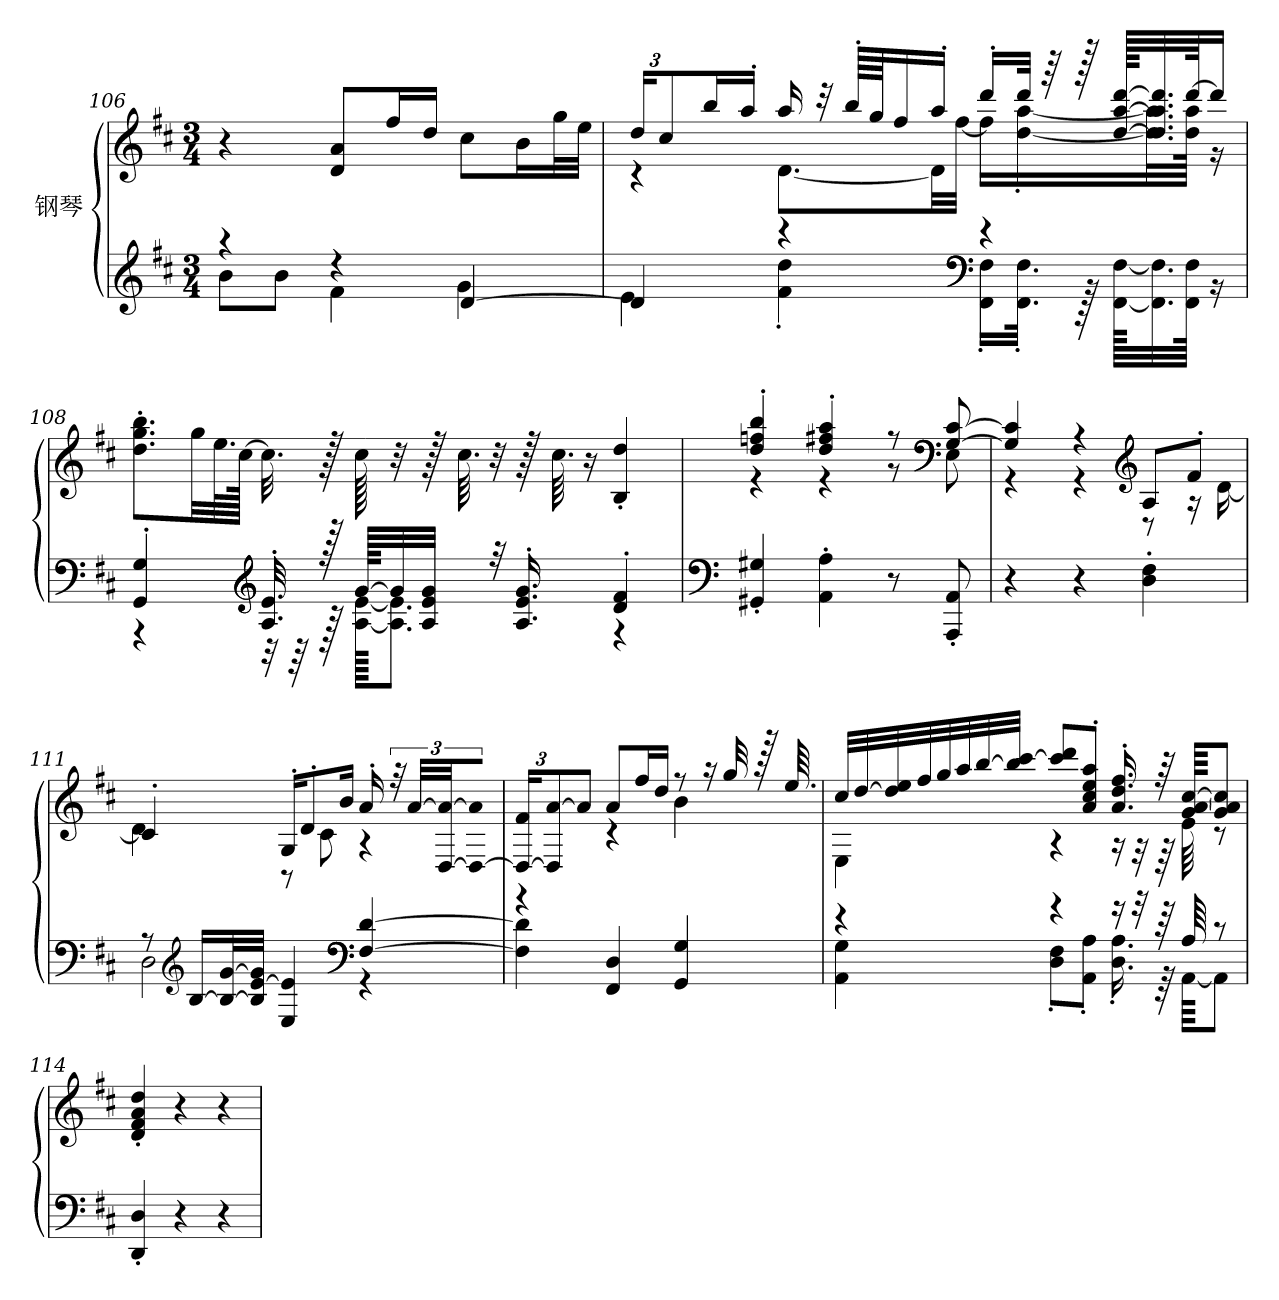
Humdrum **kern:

**kern	**kern
*part1	*part1
*staff2	*staff1
*I"钢琴	*
!!LO:LB:g=z
*clefG2	*clefG2
*k[f#c#]	*k[f#c#]
*M3/4	*M3/4
=106	=106
*^	*
4r	8b\L	4r
.	8b\J	.
4r	4f#\	8d/ 8a/L
.	.	16ff#/L
.	.	16dd/JJ
[4d/	4g\	8cc#\L
.	.	16b\L
.	.	32gg\L
.	.	32ee\JJJ
=107	=107	=107
*	*	*Xbrackettup
*	*	*^
4d/]	4e\	24dd/KL	4r
.	.	12cc#/	.
.	.	16bb/L	.
.	.	16aa'/JJ	.
4r	4f#\' 4dd\'	16aa/	[8.d\L
.	.	32r	.
.	.	64bb'/LLLL	.
.	.	64gg/JJ	.
.	.	16ff#/	.
.	.	16aa'/JJ	32d\LL]
.	.	.	[32ff#\JJJ
*clefF4	*	*	*
4r	16FF#\' 16F#\'LL	16ddd'/LL	16ff#\LL]
.	32.FF#\' 32.F#\'JJk	32ddd/JJk	[16dd\' [16aa\'
.	.	64r	.
.	128r	128r	.
.	[128FF#\ [128F#\KKLLL	[128dd/ [128aa/ [128ddd/KKLLL	.
.	32.FF#\] 32.F#\]	32.dd/] 32.aa/] 32.ddd/]	32.dd\] 32.aa\]L
.	64FF#\ 64F#\JJJk	[64ddd/JK	64dd\ 64aa\JJJk
.	16r	16ddd/JJ]	16r
*	*	*v	*v
!!LO:PB:g=z
=108	=108	=108
4GG/' 4G/'	4r	8.dd\' 8.gg\' 8.bb\'L
.	.	32gg\LL
.	.	64.ee\L
.	.	[128cc#\JJJJk
*clefG2	*	*
32.A/' 32.e/'	32r	32.cc#\]
.	64r	.
128r	128r	128r
[128g/KKLLL	[128A\ [128e\KKKKL	128cc#\
32g/]	8.A\] 8.e\]J	32r
32A/ 32e/ 32g/JJJ	.	128r
.	.	64.cc#\
32r	.	32r
16.A/' 16.e/' 16.g/'	.	128r
.	.	64.cc#\
.	.	16r
4d/' 4f#/'	4r	4B/' 4dd/'
*v	*v	*
=109	=109
*clefF4	*
*	*^
4GG#X/' 4G#X/'	4dd/' 4ffn/' 4bb/'	4r
4AA\' 4A\'	4dd/' 4ff#X/' 4aa/'	4r
8r	8r	8r
*	*clefF4	*
8AAA/' 8AA/'	[8G/ [8c#/	8E\
=110	=110	=110
4r	4G/] 4c#/]	4r
4r	4r	4r
*	*clefG2	*
4D\' 4F#\'	8A/L	8r
.	8f#'/J	16r
.	.	[16d\
!!LO:LB:g=z	!!
=111	=111	=111
*^	*	*
8r	2D\	4c#'/	4d\]
*clefG2	*	*	*
[16B/LL	.	.	.
32B/_ [32g/L	.	.	.
32B/] [32e/ 32g/]JJJ	.	.	.
4E/ 4e/]	.	16G'/KL	8r
.	.	8d'/	.
.	.	.	8c#\
.	.	16b/Jk	.
*clefF4	*	*	*
[4F#/ [4d/	4r	16a'/	4r
*	*	*brackettup	*
.	.	48r	.
.	.	[48a/LLL	.
.	.	[48D/ 48a/_JJ	.
.	.	8D/_ 8a/]J	.
*v	*v	*	*
=112	=112	=112
*	*Xbrackettup	*
4F#\] 4d\]	24D/_ 24f#/KL	4r
.	12D/] [12a/	.
.	8a/J]	.
4FF#/ 4D/	8a/L	4r
.	16ff#/L	.
.	16dd/JJ	.
4GG/ 4G/	8r	4b\
.	16r	.
.	32gg/	.
.	128r	.
.	64.ee/	.
!!LO:LB:g=z	!!
=113	=113	=113
*^	*	*
4r	4AA\ 4G\	32cc#/LLL	4E\
.	.	[32dd/	.
.	.	32dd/] 32ee/	.
.	.	32ff#/	.
.	.	32gg/	.
.	.	32aa/	.
.	.	[32bb/	.
.	.	32bb/] [32ccc#/JJJ	.
4r	8D\' 8F#\'L	8ccc#/] 8ddd/L	4r
.	8AA\' 8A\'J	8a/' 8cc#/' 8ee/' 8aa/'J	.
16r	16.D\' 16.A\'	16.a/' 16.dd/' 16.ff#/'	16r
32r	.	.	32r
64r	64r	64r	64r
64A/	[64AA\KKKL	[64g/ [64a/ [64cc#/KKKL	64e\
8r	8AA\J]	8g/] 8a/] 8cc#/]J	8r
*v	*v	*	*
*	*v	*v
=114	=114
4DD/' 4D/'	4d/' 4f#/' 4a/' 4dd/'
4r	4r
4r	4r
=	=
*-	*-
